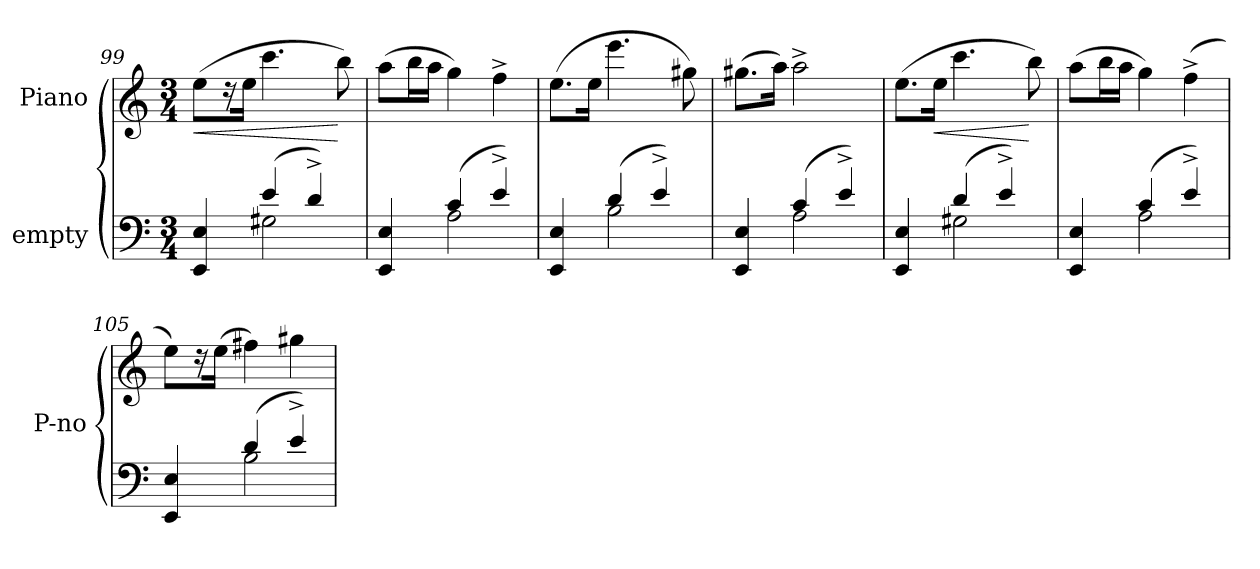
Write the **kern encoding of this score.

**kern	**kern	**dynam
*part2	*part1	*part1
*staff2	*staff1	*staff1
*I"empty	*I"Piano	*
*	*I'P-no	*
*clefF4	*clefG2	*
*k[]	*k[]	*
*M3/4	*M3/4	*
=99	=99	=99
*^	*	*
!	!	!	!LO:HP:b
4EE/ 4E/	4ryy	(8ee\L	<
.	.	16r	.
.	.	16ee\Jk	.
(4e/	2G#X\	4.ccc\	.
4d^/)	.	.	.
.	.	8bb\)	[
=100	=100	=100	=100
4EE/ 4E/	4ryy	(8aa\L	.
.	.	16bb\L	.
.	.	16aa\JJ	.
(4c/	2A\	4gg\)	.
4e^/)	.	4ff^\	.
=101	=101	=101	=101
4EE/ 4E/	4ryy	(8.ee\L	.
.	.	16ee\Jk	.
(4d/	2B\	4.eee\	.
4e^/)	.	.	.
.	.	8gg#X\)	.
=102	=102	=102	=102
4EE/ 4E/	4ryy	(8.gg#X\L	.
.	.	16aa\Jk)	.
(4c/	2A\	2aa^\	.
4e^/)	.	.	.
=103	=103	=103	=103
4EE/ 4E/	4ryy	(8.ee\L	.
!	!	!	!LO:HP:b
.	.	16ee\Jk	<
(4d/	2G#X\	4.ccc\	.
4e^/)	.	.	.
.	.	8bb\)	[
=104	=104	=104	=104
4EE/ 4E/	4ryy	(8aa\L	.
.	.	16bb\L	.
.	.	16aa\JJ	.
(4c/	2A\	4gg\)	.
4e^/)	.	(4ff^\	.
=105	=105	=105	=105
4EE/ 4E/	4ryy	8ee\L)	.
.	.	16r	.
.	.	(16ee\Jk	.
(4d/	2B\	4ff#X\)	.
4e^/)	.	4gg#X\	.
*v	*v	*	*
=	=	=
*-	*-	*-
